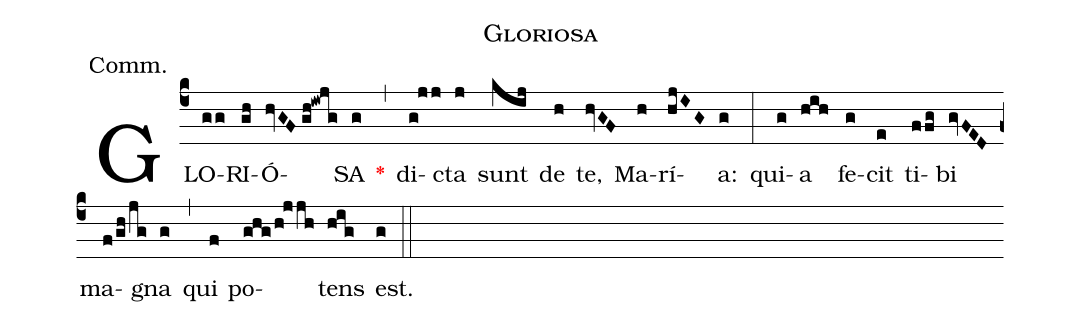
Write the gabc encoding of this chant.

name:Gloriosa;
annotation:Comm.;
mode:VIII.;
office-part:Communion;
%%
(c4) GLO(gg)RI(gh)Ó(hvGF//gh!iwjg)SA(g) <v>\red{*}</v>(,) di(g!jj)cta(j) sunt(kij) de(h) te,(hvGF) Ma(h)rí(hjIG)a:(g) (:) qui(g)a(hih) fe(g)cit(e) ti(ffg)bi(gvFED) ma(f/gh/jg)gna(g) (,) qui(f) po(ghg/h!jjh)tens(hig) est.(g) (::)
